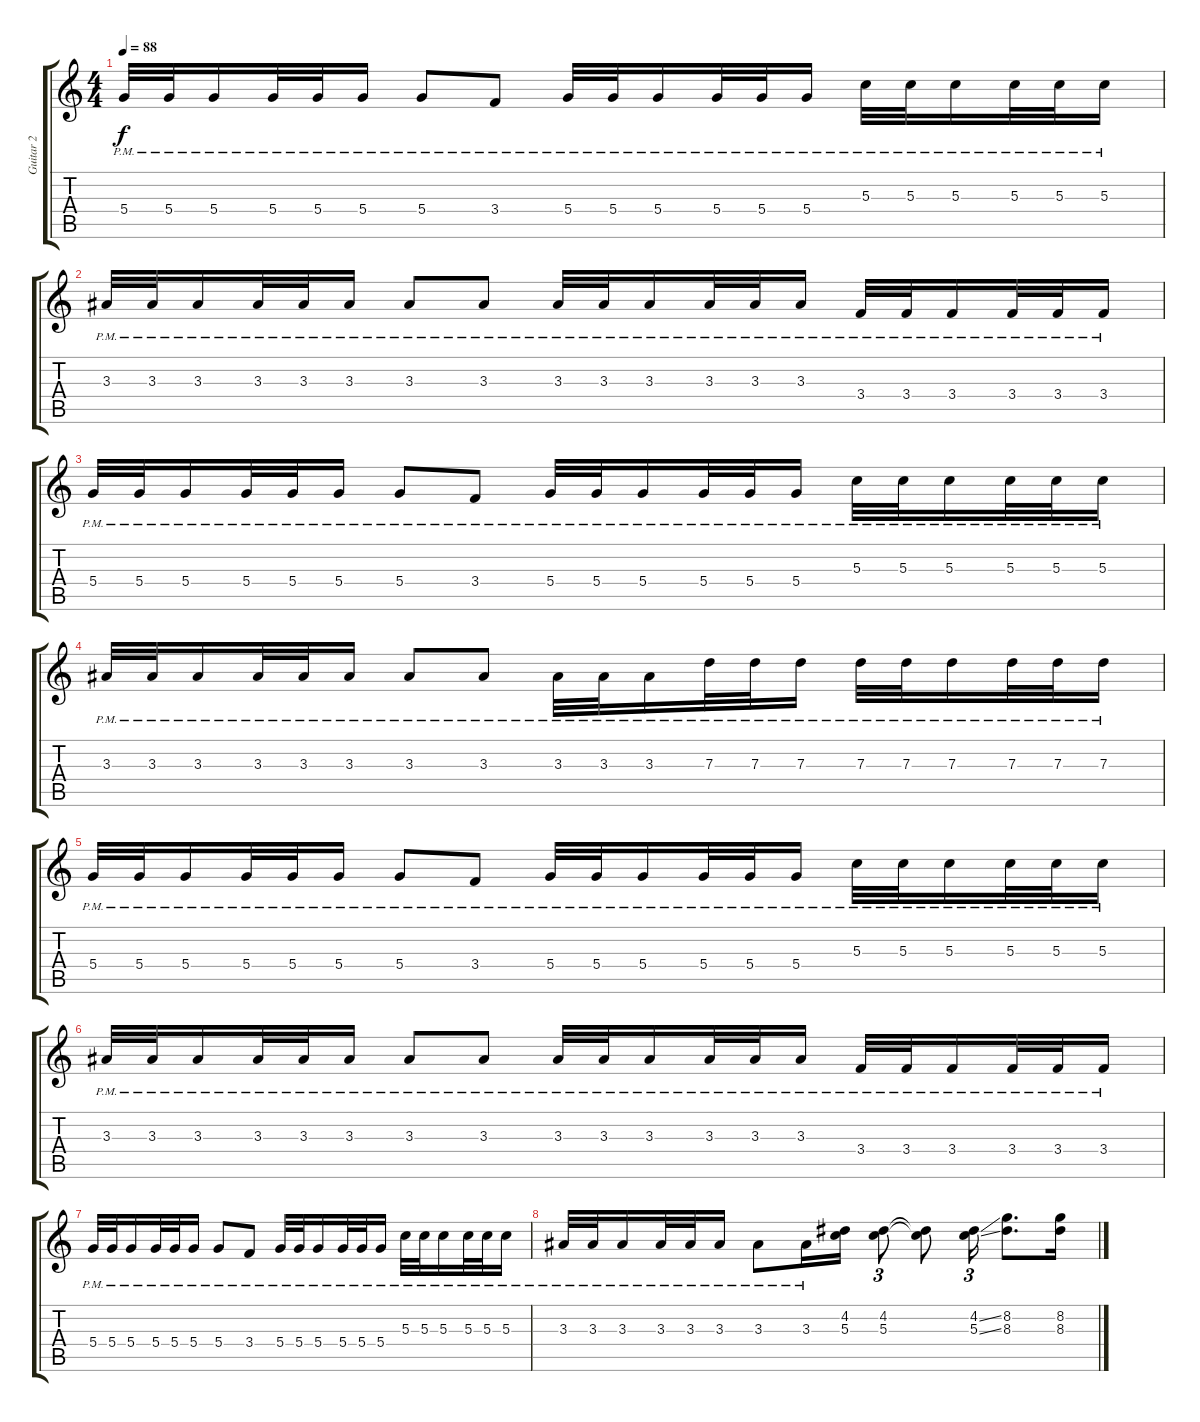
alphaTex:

\track ("Guitar 2" "Guitar 2") {instrument overdrivenguitar}
\staff {score tabs}
\tuning (E4 B3 G3 D3 A2 E2) {hide}
\ts (4 4)
\tempo 88
\clef g2
\ks c
5.4{pm}.32{dy f} 5.4{pm}.32 5.4{pm}.16 5.4{pm}.32 5.4{pm}.32 5.4{pm}.16 5.4{pm}.8 3.4{pm}.8 5.4{pm}.32 5.4{pm}.32 5.4{pm}.16 5.4{pm}.32 5.4{pm}.32 5.4{pm}.16 5.3{pm}.32 5.3{pm}.32 5.3{pm}.16 5.3{pm}.32 5.3{pm}.32 5.3{pm}.16 |
3.3{pm}.32 3.3{pm}.32 3.3{pm}.16 3.3{pm}.32 3.3{pm}.32 3.3{pm}.16 3.3{pm}.8 3.3{pm}.8 3.3{pm}.32 3.3{pm}.32 3.3{pm}.16 3.3{pm}.32 3.3{pm}.32 3.3{pm}.16 3.4{pm}.32 3.4{pm}.32 3.4{pm}.16 3.4{pm}.32 3.4{pm}.32 3.4{pm}.16 |
5.4{pm}.32 5.4{pm}.32 5.4{pm}.16 5.4{pm}.32 5.4{pm}.32 5.4{pm}.16 5.4{pm}.8 3.4{pm}.8 5.4{pm}.32 5.4{pm}.32 5.4{pm}.16 5.4{pm}.32 5.4{pm}.32 5.4{pm}.16 5.3{pm}.32 5.3{pm}.32 5.3{pm}.16 5.3{pm}.32 5.3{pm}.32 5.3{pm}.16 |
3.3{pm}.32 3.3{pm}.32 3.3{pm}.16 3.3{pm}.32 3.3{pm}.32 3.3{pm}.16 3.3{pm}.8 3.3{pm}.8 3.3{pm}.32 3.3{pm}.32 3.3{pm}.16 7.3{pm}.32 7.3{pm}.32 7.3{pm}.16 7.3{pm}.32 7.3{pm}.32 7.3{pm}.16 7.3{pm}.32 7.3{pm}.32 7.3{pm}.16 |
5.4{pm}.32 5.4{pm}.32 5.4{pm}.16 5.4{pm}.32 5.4{pm}.32 5.4{pm}.16 5.4{pm}.8 3.4{pm}.8 5.4{pm}.32 5.4{pm}.32 5.4{pm}.16 5.4{pm}.32 5.4{pm}.32 5.4{pm}.16 5.3{pm}.32 5.3{pm}.32 5.3{pm}.16 5.3{pm}.32 5.3{pm}.32 5.3{pm}.16 |
3.3{pm}.32 3.3{pm}.32 3.3{pm}.16 3.3{pm}.32 3.3{pm}.32 3.3{pm}.16 3.3{pm}.8 3.3{pm}.8 3.3{pm}.32 3.3{pm}.32 3.3{pm}.16 3.3{pm}.32 3.3{pm}.32 3.3{pm}.16 3.4{pm}.32 3.4{pm}.32 3.4{pm}.16 3.4{pm}.32 3.4{pm}.32 3.4{pm}.16 |
5.4{pm}.32 5.4{pm}.32 5.4{pm}.16 5.4{pm}.32 5.4{pm}.32 5.4{pm}.16 5.4{pm}.8 3.4{pm}.8 5.4{pm}.32 5.4{pm}.32 5.4{pm}.16 5.4{pm}.32 5.4{pm}.32 5.4{pm}.16 5.3{pm}.32 5.3{pm}.32 5.3{pm}.16 5.3{pm}.32 5.3{pm}.32 5.3{pm}.16 |
3.3{pm}.32 3.3{pm}.32 3.3{pm}.16 3.3{pm}.32 3.3{pm}.32 3.3{pm}.16 3.3{pm}.8 3.3{pm}.16 (4.2 5.3).16 (4.2 5.3).8{tu (3 2)} (4.2{t} 5.3{t}).8 (4.2{ss} 5.3{ss}).16{tu (3 2)} (8.2 8.3).8{d} (8.2 8.3).16
